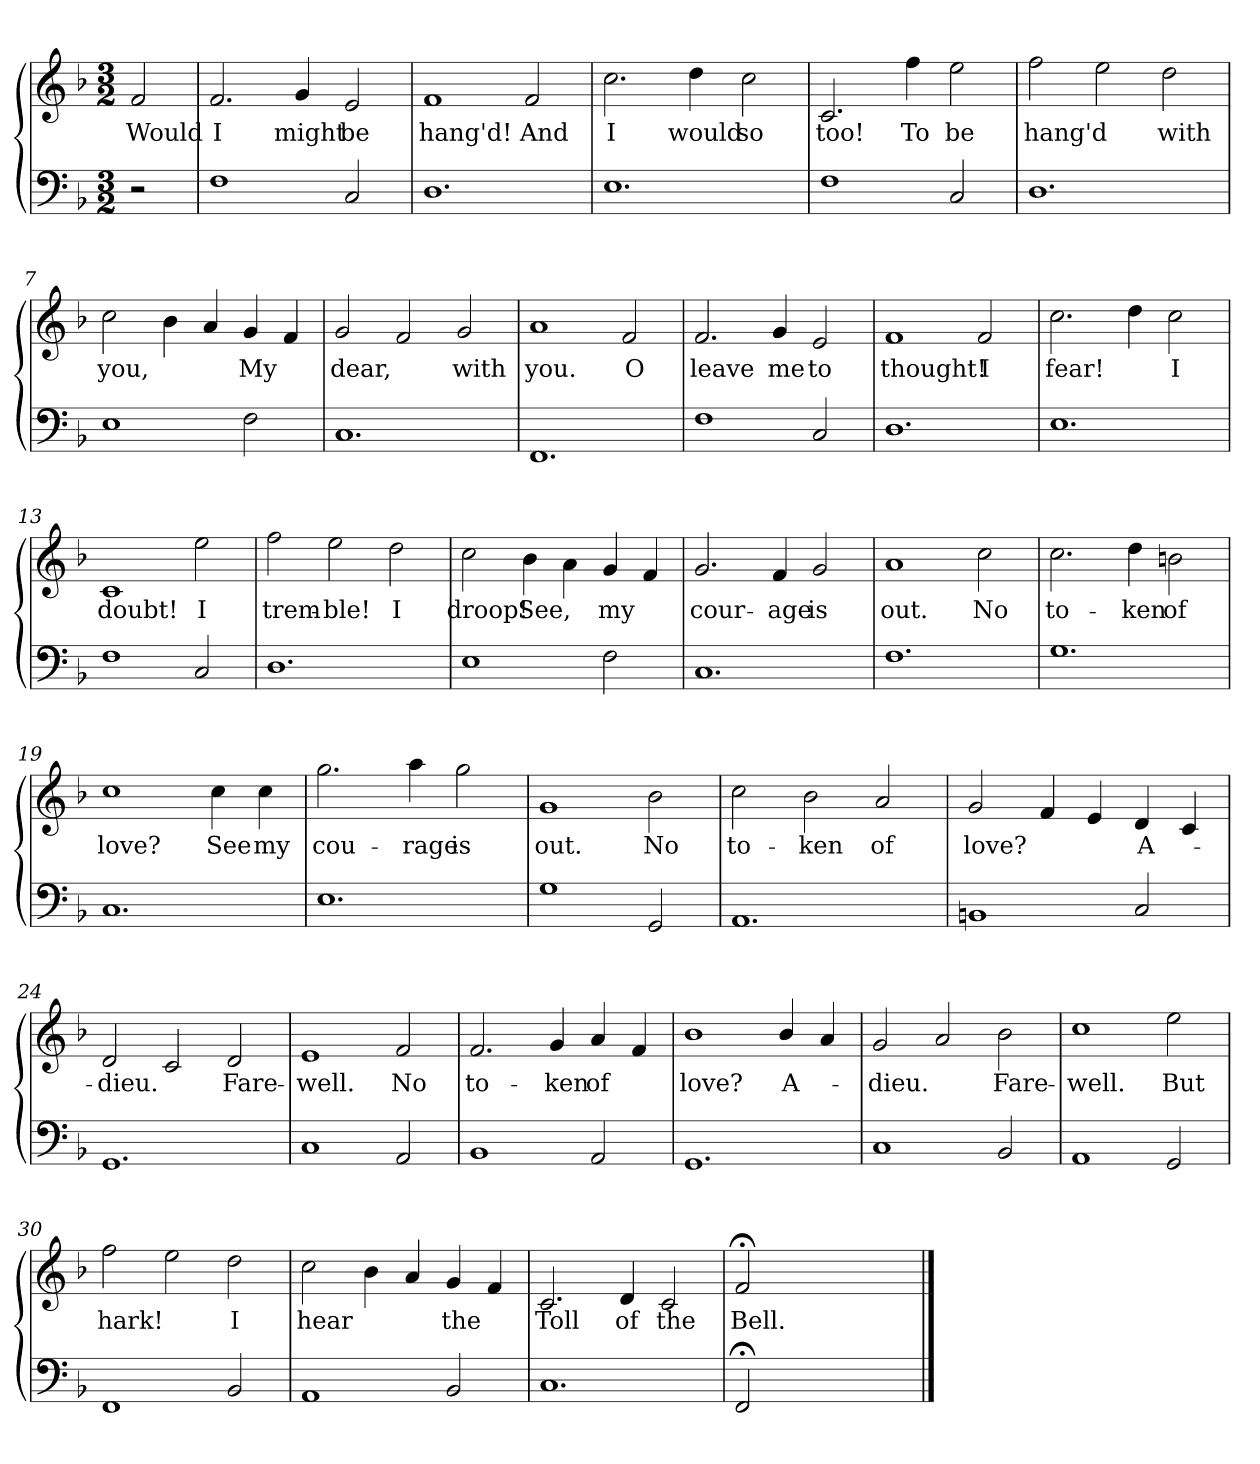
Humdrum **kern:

**kern	**kern	**text
*part2	*part1	*part1
*staff2	*staff1	*staff1
*clefF4	*clefG2	*
*k[b-]	*k[b-]	*
*F:	*F:	*
*M3/2	*M3/2	*
=1	=1	=1
2r	2f/	Would
=2	=2	=2
1F\	2.f/	I
.	4g/	might
2C/	2e/	be
=3	=3	=3
1.D\	1f/	hang'd!
.	2f/	And
=4	=4	=4
1.E\	2.cc\	I
.	4dd\	would
.	2cc\	so
=5	=5	=5
1F\	2.c/	too!
.	4ff\	To
2C/	2ee\	be
=6	=6	=6
1.D\	2ff\	hang'd
.	2ee\	.
.	2dd\	with
!!LO:LB:g=z
=7	=7	=7
1E\	2cc\	you,
.	4b-\	.
.	4a/	.
2F\	4g/	My
.	4f/	.
=8	=8	=8
1.C/	2g/	dear,
.	2f/	.
.	2g/	with
=9	=9	=9
1.FF/	1a/	you.
.	2f/	O
=10	=10	=10
1F\	2.f/	leave
.	4g/	me
2C/	2e/	to
=11	=11	=11
1.D\	1f/	thought!
.	2f/	I
!!LO:LB:g=z
=12	=12	=12
1.E\	2.cc\	fear!
.	4dd\	.
.	2cc\	I
=13	=13	=13
1F\	1c/	doubt!
2C/	2ee\	I
=14	=14	=14
1.D\	2ff\	trem-
.	2ee\	-ble!
.	2dd\	I
=15	=15	=15
1E\	2cc\	droop!
.	4b-\	See,
.	4a\	.
2F\	4g/	my
.	4f/	.
!!LO:LB:g=z
=16	=16	=16
1.C/	2.g/	cour-
.	4f/	-age
.	2g/	is
=17	=17	=17
1.F\	1a/	out.
.	2cc\	No
=18	=18	=18
1.G\	2.cc\	to-
.	4dd\	-ken
.	2bn\	of
=19	=19	=19
1.C/	1cc\	love?
.	4cc\	See
.	4cc\	my
=20	=20	=20
1.E\	2.gg\	cou-
.	4aa\	-rage
.	2gg\	is
!!LO:LB:g=z
=21	=21	=21
1G\	1g/	out.
2GG/	2b-\	No
=22	=22	=22
1.AA/	2cc\	to-
.	2b-\	-ken
.	2a/	of
=23	=23	=23
1BBn/	2g/	love?
.	4f/	.
.	4e/	.
2C/	4d/	A-
.	4c/	.
=24	=24	=24
1.GG/	2d/	-dieu.
.	2c/	.
.	2d/	Fare-
!!LO:PB:g=z
=25	=25	=25
1C/	1e/	-well.
2AA/	2f/	No
=26	=26	=26
1BB-/	2.f/	to-
.	4g/	-ken
2AA/	4a/	of
.	4f/	.
=27	=27	=27
1.GG/	1b-\	love?
.	4b-/	A-
.	4a/	.
=28	=28	=28
1C/	2g/	-dieu.
.	2a/	.
2BB-/	2b-\	Fare-
!!LO:LB:g=z
=29	=29	=29
1AA/	1cc\	-well.
2GG/	2ee\	But
=30	=30	=30
1FF/	2ff\	hark!
.	2ee\	.
2BB-/	2dd\	I
=31	=31	=31
1AA/	2cc\	hear
.	4b-\	.
.	4a/	.
2BB-/	4g/	the
.	4f/	.
=32	=32	=32
1.C/	2.c/	Toll
.	4d/	of
.	2c/	the
=33	=33	=33
2FF;</	2f;</	Bell.
2ryy	2ryy	.
2ryy	2ryy	.
==	==	==
*-	*-	*-
